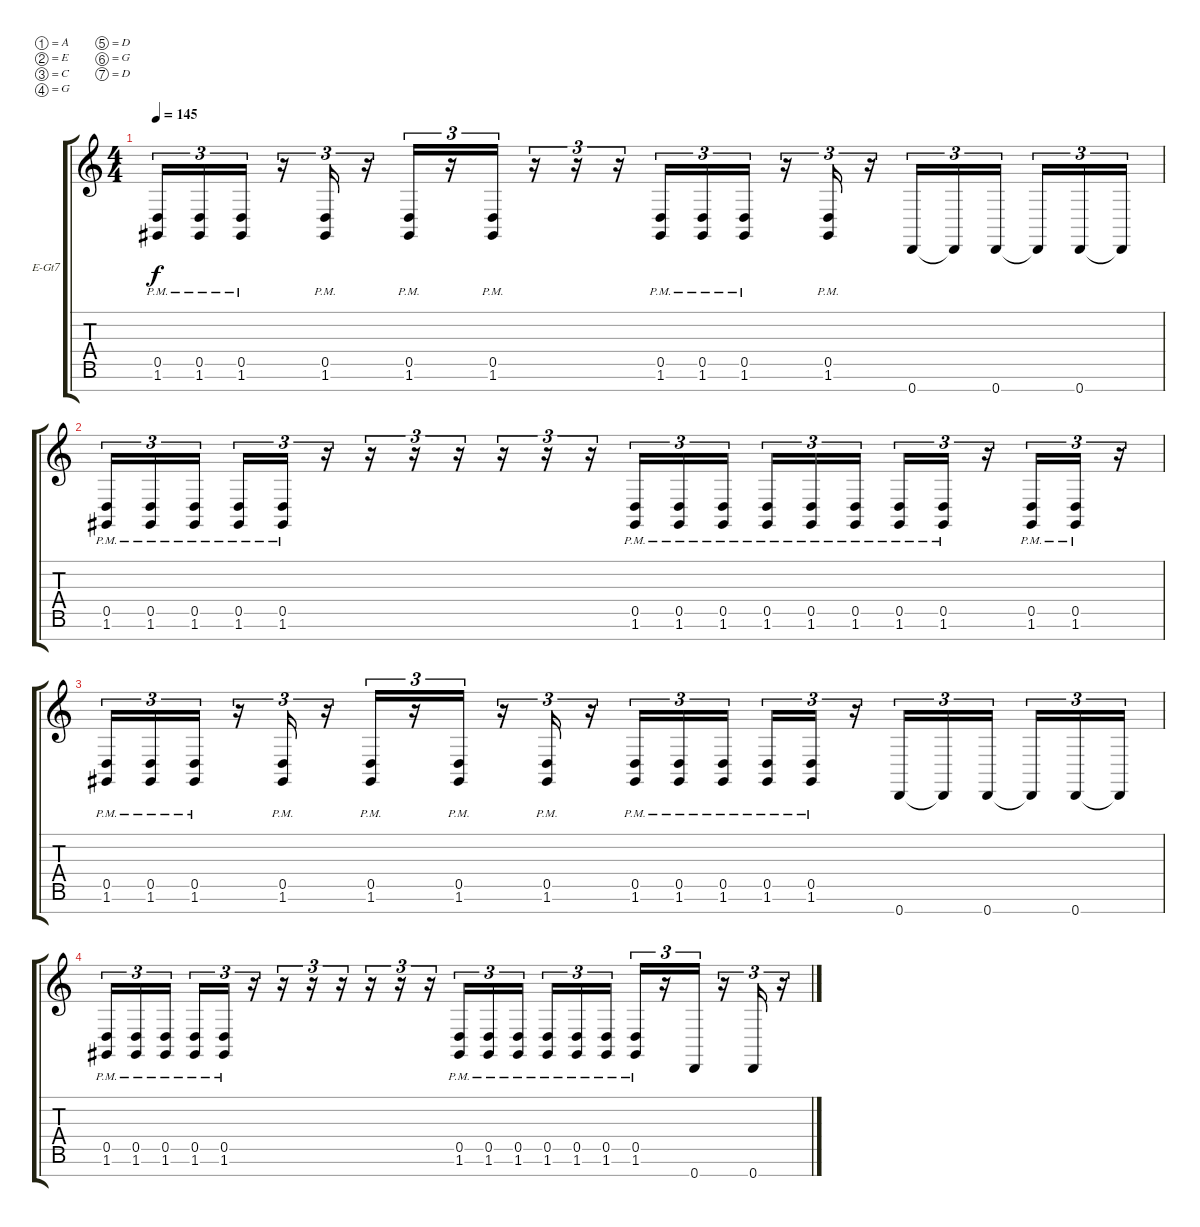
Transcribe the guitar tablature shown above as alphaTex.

\defaultSystemsLayout 4
\bracketExtendMode groupsimilarinstruments
\firstSystemTrackNameOrientation horizontal
\otherSystemsTrackNameOrientation horizontal
\track ("Rhytm L" "E-Gt7") {instrument distortionguitar}
\staff {score tabs}
\tuning (A3 E3 C3 G2 D2 G1 D1)
\ts (4 4)
\tempo 145
\clef g2
\ks c
(1.6{pm} 0.5{pm}).16{tu (3 2) dy f} (1.6{pm} 0.5{pm}).16{tu (3 2)} (1.6{pm} 0.5{pm}).16{tu (3 2)} r.16{tu (3 2)} (1.6{pm} 0.5{pm}).16{tu (3 2)} r.16{tu (3 2)} (1.6{pm} 0.5{pm}).16{tu (3 2)} r.16{tu (3 2)} (1.6{pm} 0.5{pm}).16{tu (3 2)} r.16{tu (3 2)} r.16{tu (3 2)} r.16{tu (3 2)} (1.6{pm} 0.5{pm}).16{tu (3 2)} (1.6{pm} 0.5{pm}).16{tu (3 2)} (1.6{pm} 0.5{pm}).16{tu (3 2)} r.16{tu (3 2)} (1.6{pm} 0.5{pm}).16{tu (3 2)} r.16{tu (3 2)} 0.7.16{tu (3 2)} 0.7{t}.16{tu (3 2)} 0.7.16{tu (3 2)} 0.7{t}.16{tu (3 2)} 0.7.16{tu (3 2)} 0.7{t}.16{tu (3 2)} |
(1.6{pm} 0.5{pm}).16{tu (3 2)} (1.6{pm} 0.5{pm}).16{tu (3 2)} (1.6{pm} 0.5{pm}).16{tu (3 2)} (1.6{pm} 0.5{pm}).16{tu (3 2)} (1.6{pm} 0.5{pm}).16{tu (3 2)} r.16{tu (3 2)} r.16{tu (3 2)} r.16{tu (3 2)} r.16{tu (3 2)} r.16{tu (3 2)} r.16{tu (3 2)} r.16{tu (3 2)} (1.6{pm} 0.5{pm}).16{tu (3 2)} (1.6{pm} 0.5{pm}).16{tu (3 2)} (1.6{pm} 0.5{pm}).16{tu (3 2)} (1.6{pm} 0.5{pm}).16{tu (3 2)} (1.6{pm} 0.5{pm}).16{tu (3 2)} (1.6{pm} 0.5{pm}).16{tu (3 2)} (1.6{pm} 0.5{pm}).16{tu (3 2)} (1.6{pm} 0.5{pm}).16{tu (3 2)} r.16{tu (3 2)} (1.6{pm} 0.5{pm}).16{tu (3 2)} (1.6{pm} 0.5{pm}).16{tu (3 2)} r.16{tu (3 2)} |
(1.6{pm} 0.5{pm}).16{tu (3 2)} (1.6{pm} 0.5{pm}).16{tu (3 2)} (1.6{pm} 0.5{pm}).16{tu (3 2)} r.16{tu (3 2)} (1.6{pm} 0.5{pm}).16{tu (3 2)} r.16{tu (3 2)} (1.6{pm} 0.5{pm}).16{tu (3 2)} r.16{tu (3 2)} (1.6{pm} 0.5{pm}).16{tu (3 2)} r.16{tu (3 2)} (1.6{pm} 0.5{pm}).16{tu (3 2)} r.16{tu (3 2)} (1.6{pm} 0.5{pm}).16{tu (3 2)} (1.6{pm} 0.5{pm}).16{tu (3 2)} (1.6{pm} 0.5{pm}).16{tu (3 2)} (1.6{pm} 0.5{pm}).16{tu (3 2)} (1.6{pm} 0.5{pm}).16{tu (3 2)} r.16{tu (3 2)} 0.7.16{tu (3 2)} 0.7{t}.16{tu (3 2)} 0.7.16{tu (3 2)} 0.7{t}.16{tu (3 2)} 0.7.16{tu (3 2)} 0.7{t}.16{tu (3 2)} |
(1.6{pm} 0.5{pm}).16{tu (3 2)} (1.6{pm} 0.5{pm}).16{tu (3 2)} (1.6{pm} 0.5{pm}).16{tu (3 2)} (1.6{pm} 0.5{pm}).16{tu (3 2)} (1.6{pm} 0.5{pm}).16{tu (3 2)} r.16{tu (3 2)} r.16{tu (3 2)} r.16{tu (3 2)} r.16{tu (3 2)} r.16{tu (3 2)} r.16{tu (3 2)} r.16{tu (3 2)} (1.6{pm} 0.5{pm}).16{tu (3 2)} (1.6{pm} 0.5{pm}).16{tu (3 2)} (1.6{pm} 0.5{pm}).16{tu (3 2)} (1.6{pm} 0.5{pm}).16{tu (3 2)} (1.6{pm} 0.5{pm}).16{tu (3 2)} (1.6{pm} 0.5{pm}).16{tu (3 2)} (1.6{pm} 0.5{pm}).16{tu (3 2)} r.16{tu (3 2)} 0.7.16{tu (3 2)} r.16{tu (3 2)} 0.7.16{tu (3 2)} r.16{tu (3 2)}
